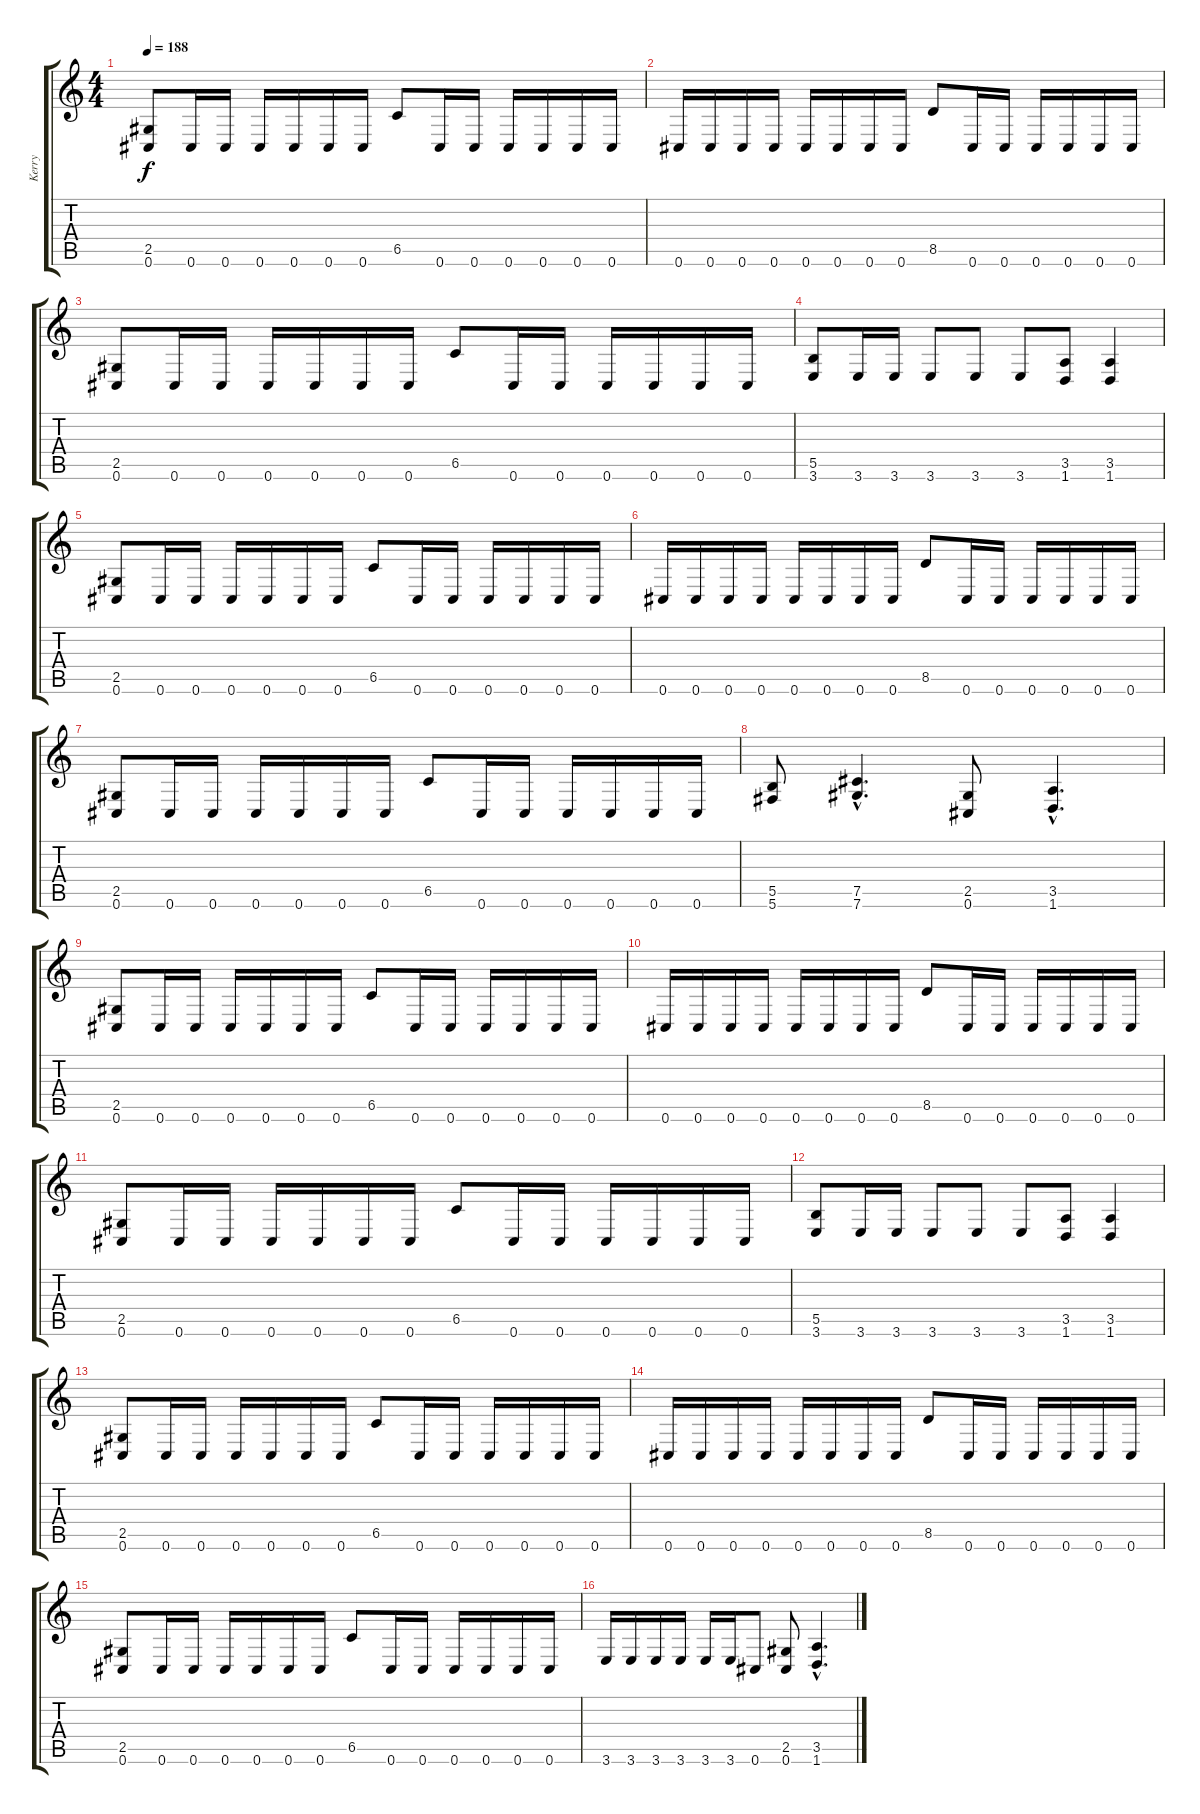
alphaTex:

\track ("Kerry" "Kerry") {instrument overdrivenguitar}
\staff {score tabs}
\tuning (Db4 Ab3 E3 B2 Gb2 Db2) {hide}
\ts (4 4)
\tempo 188
\clef g2
\ks c
(2.5 0.6).8{dy f} 0.6.16 0.6.16 0.6.16 0.6.16 0.6.16 0.6.16 6.5.8 0.6.16 0.6.16 0.6.16 0.6.16 0.6.16 0.6.16 |
0.6.16 0.6.16 0.6.16 0.6.16 0.6.16 0.6.16 0.6.16 0.6.16 8.5.8 0.6.16 0.6.16 0.6.16 0.6.16 0.6.16 0.6.16 |
(2.5 0.6).8 0.6.16 0.6.16 0.6.16 0.6.16 0.6.16 0.6.16 6.5.8 0.6.16 0.6.16 0.6.16 0.6.16 0.6.16 0.6.16 |
(5.5 3.6).8 3.6.16 3.6.16 3.6.8 3.6.8 3.6.8 (3.5 1.6).8 (3.5 1.6).4 |
(2.5 0.6).8 0.6.16 0.6.16 0.6.16 0.6.16 0.6.16 0.6.16 6.5.8 0.6.16 0.6.16 0.6.16 0.6.16 0.6.16 0.6.16 |
0.6.16 0.6.16 0.6.16 0.6.16 0.6.16 0.6.16 0.6.16 0.6.16 8.5.8 0.6.16 0.6.16 0.6.16 0.6.16 0.6.16 0.6.16 |
(2.5 0.6).8 0.6.16 0.6.16 0.6.16 0.6.16 0.6.16 0.6.16 6.5.8 0.6.16 0.6.16 0.6.16 0.6.16 0.6.16 0.6.16 |
(5.5 5.6).8 (7.5{hac} 7.6{hac}).4{d} (2.5 0.6).8 (3.5{hac} 1.6{hac}).4{d} |
(2.5 0.6).8 0.6.16 0.6.16 0.6.16 0.6.16 0.6.16 0.6.16 6.5.8 0.6.16 0.6.16 0.6.16 0.6.16 0.6.16 0.6.16 |
0.6.16 0.6.16 0.6.16 0.6.16 0.6.16 0.6.16 0.6.16 0.6.16 8.5.8 0.6.16 0.6.16 0.6.16 0.6.16 0.6.16 0.6.16 |
(2.5 0.6).8 0.6.16 0.6.16 0.6.16 0.6.16 0.6.16 0.6.16 6.5.8 0.6.16 0.6.16 0.6.16 0.6.16 0.6.16 0.6.16 |
(5.5 3.6).8 3.6.16 3.6.16 3.6.8 3.6.8 3.6.8 (3.5 1.6).8 (3.5 1.6).4 |
(2.5 0.6).8 0.6.16 0.6.16 0.6.16 0.6.16 0.6.16 0.6.16 6.5.8 0.6.16 0.6.16 0.6.16 0.6.16 0.6.16 0.6.16 |
0.6.16 0.6.16 0.6.16 0.6.16 0.6.16 0.6.16 0.6.16 0.6.16 8.5.8 0.6.16 0.6.16 0.6.16 0.6.16 0.6.16 0.6.16 |
(2.5 0.6).8 0.6.16 0.6.16 0.6.16 0.6.16 0.6.16 0.6.16 6.5.8 0.6.16 0.6.16 0.6.16 0.6.16 0.6.16 0.6.16 |
3.6.16 3.6.16 3.6.16 3.6.16 3.6.16 3.6.16 0.6.8 (2.5 0.6).8 (3.5{hac} 1.6{hac}).4{d}
